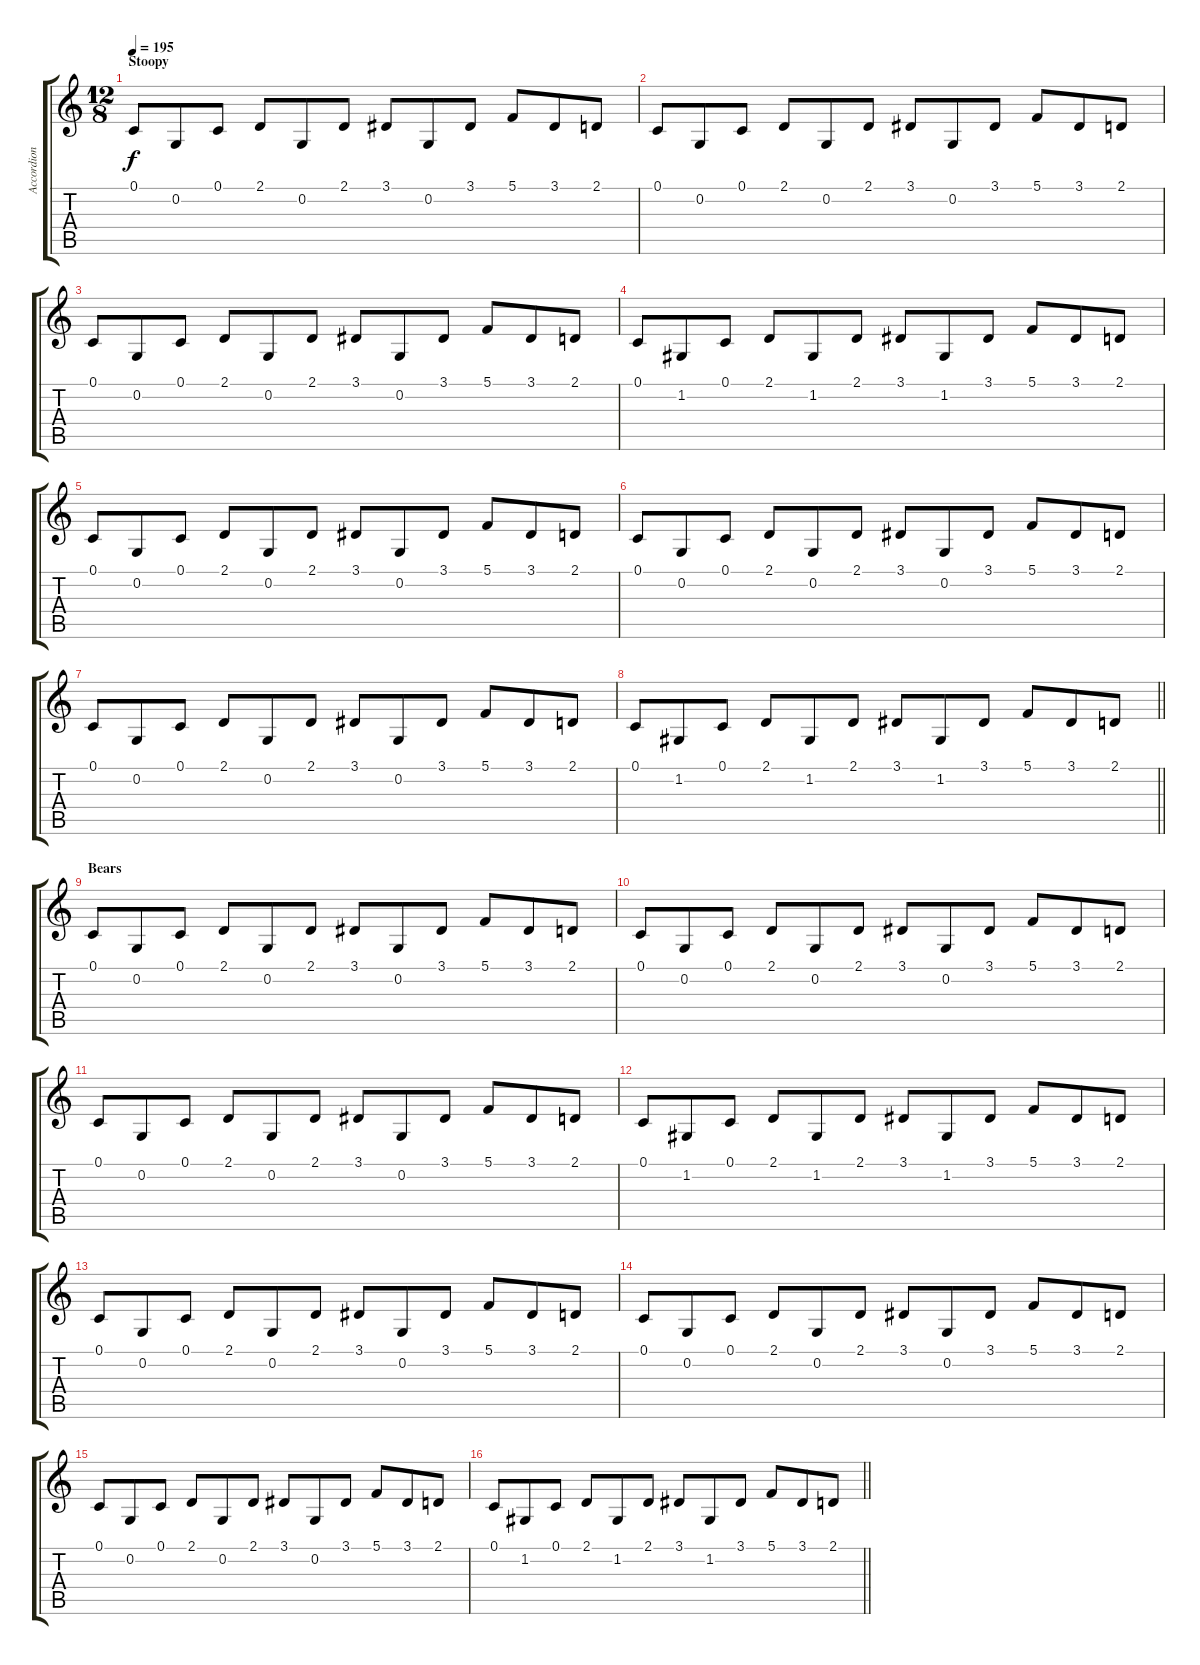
\track ("Accordion" "Accordion") {instrument accordion}
\staff {score tabs}
\tuning (C4 G3 Eb3 Bb2 F2 C2) {hide}
\ts (12 8)
\section ("" "Stoopy")
\tempo 195
\clef g2
\ks c
0.1.8{dy f} 0.2.8 0.1.8 2.1.8 0.2.8 2.1.8 3.1.8 0.2.8 3.1.8 5.1.8 3.1.8 2.1.8 |
0.1.8 0.2.8 0.1.8 2.1.8 0.2.8 2.1.8 3.1.8 0.2.8 3.1.8 5.1.8 3.1.8 2.1.8 |
0.1.8 0.2.8 0.1.8 2.1.8 0.2.8 2.1.8 3.1.8 0.2.8 3.1.8 5.1.8 3.1.8 2.1.8 |
0.1.8 1.2.8 0.1.8 2.1.8 1.2.8 2.1.8 3.1.8 1.2.8 3.1.8 5.1.8 3.1.8 2.1.8 |
0.1.8 0.2.8 0.1.8 2.1.8 0.2.8 2.1.8 3.1.8 0.2.8 3.1.8 5.1.8 3.1.8 2.1.8 |
0.1.8 0.2.8 0.1.8 2.1.8 0.2.8 2.1.8 3.1.8 0.2.8 3.1.8 5.1.8 3.1.8 2.1.8 |
0.1.8 0.2.8 0.1.8 2.1.8 0.2.8 2.1.8 3.1.8 0.2.8 3.1.8 5.1.8 3.1.8 2.1.8 |
\barLineRight lightlight
0.1.8 1.2.8 0.1.8 2.1.8 1.2.8 2.1.8 3.1.8 1.2.8 3.1.8 5.1.8 3.1.8 2.1.8 |
\section ("" "Bears")
0.1.8 0.2.8 0.1.8 2.1.8 0.2.8 2.1.8 3.1.8 0.2.8 3.1.8 5.1.8 3.1.8 2.1.8 |
0.1.8 0.2.8 0.1.8 2.1.8 0.2.8 2.1.8 3.1.8 0.2.8 3.1.8 5.1.8 3.1.8 2.1.8 |
0.1.8 0.2.8 0.1.8 2.1.8 0.2.8 2.1.8 3.1.8 0.2.8 3.1.8 5.1.8 3.1.8 2.1.8 |
0.1.8 1.2.8 0.1.8 2.1.8 1.2.8 2.1.8 3.1.8 1.2.8 3.1.8 5.1.8 3.1.8 2.1.8 |
0.1.8 0.2.8 0.1.8 2.1.8 0.2.8 2.1.8 3.1.8 0.2.8 3.1.8 5.1.8 3.1.8 2.1.8 |
0.1.8 0.2.8 0.1.8 2.1.8 0.2.8 2.1.8 3.1.8 0.2.8 3.1.8 5.1.8 3.1.8 2.1.8 |
0.1.8 0.2.8 0.1.8 2.1.8 0.2.8 2.1.8 3.1.8 0.2.8 3.1.8 5.1.8 3.1.8 2.1.8 |
\barLineRight lightlight
0.1.8 1.2.8 0.1.8 2.1.8 1.2.8 2.1.8 3.1.8 1.2.8 3.1.8 5.1.8 3.1.8 2.1.8
